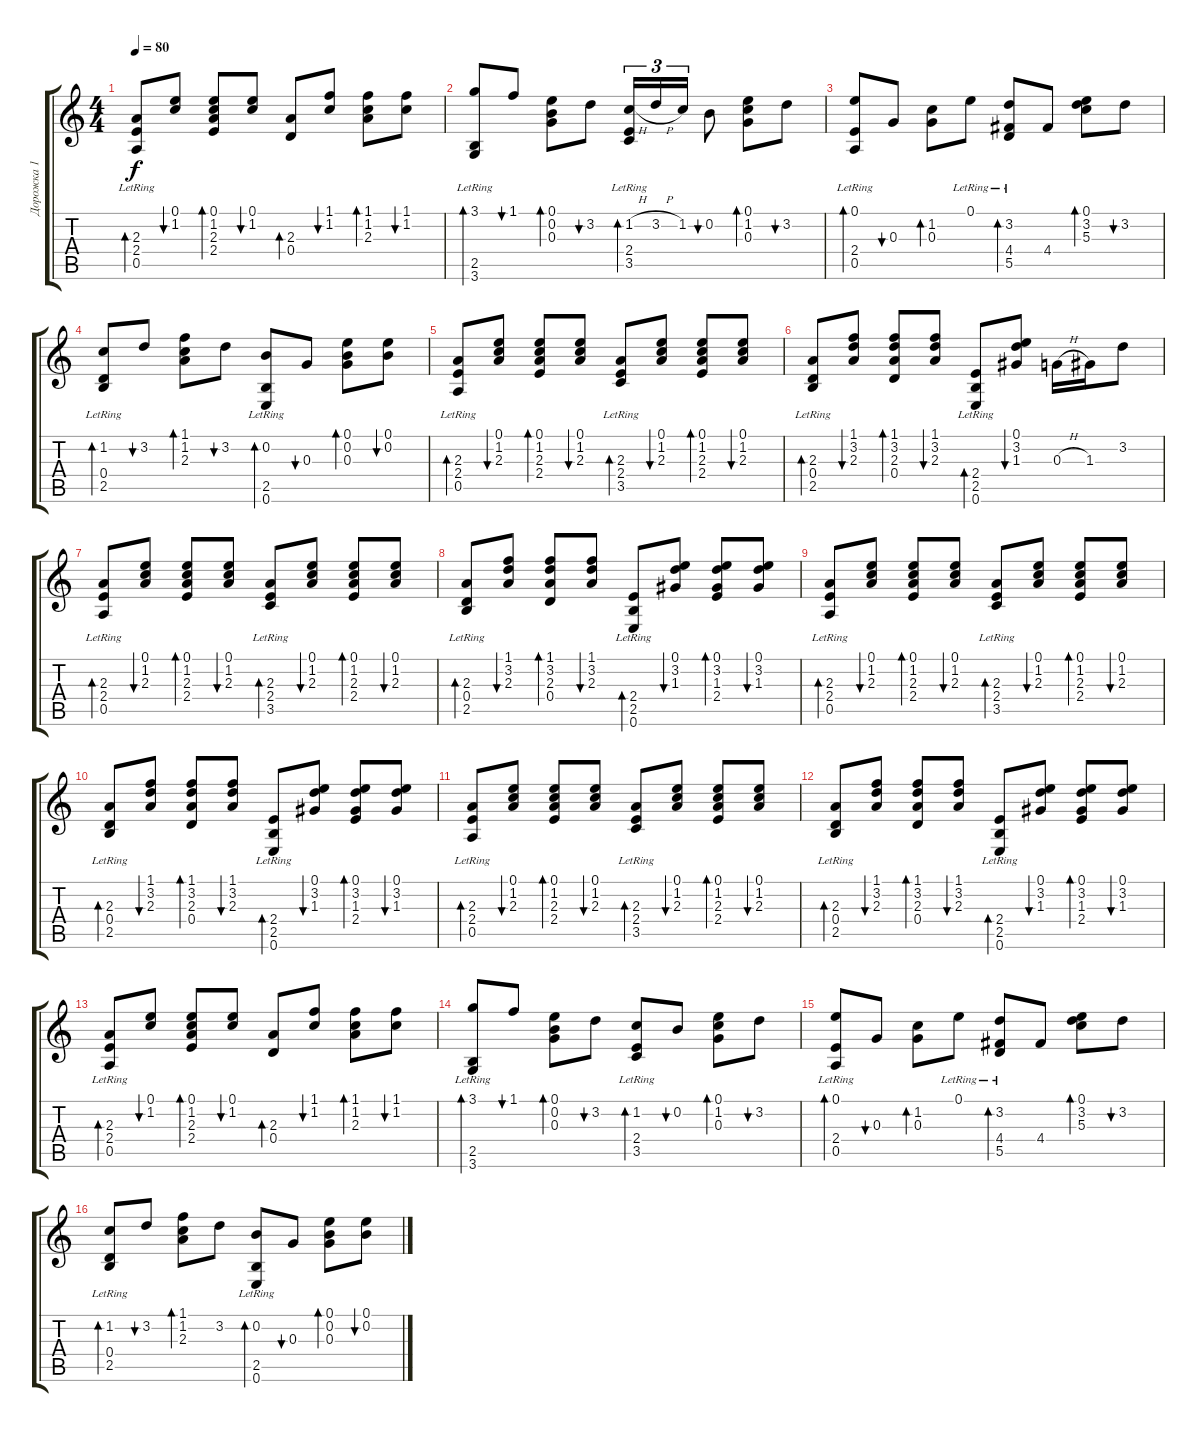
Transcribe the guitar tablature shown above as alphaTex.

\track ("Дорожка 1" "Дорожка 1") {instrument acousticguitarnylon}
\staff {score tabs}
\tuning (E4 B3 G3 D3 A2 E2) {hide}
\ts (4 4)
\tempo 80
\clef g2
\ks c
(2.3 2.4 0.5{lr}).8{bd 60 dy f} (0.1 1.2).8{bu 60} (0.1 1.2 2.3 2.4).8{bd 60} (0.1 1.2).8{bu 60} (2.3 0.4).8{bd 60} (1.1 1.2).8{bu 60} (1.1 1.2 2.3).8{bd 60} (1.1 1.2).8{bu 60} |
(3.1 2.5 3.6{lr}).8{bd 60} 1.1.8{bu 60} (0.1 0.2 0.3).8{bd 60} 3.2.8{bu 60} (1.2{h} 2.4{lr} 3.5{lr}).16{tu (3 2) bd 60} 3.2{h}.16{tu (3 2)} 1.2.16{tu (3 2)} 0.2.8{bu 60} (0.1 1.2 0.3).8{bd 60} 3.2.8{bu 60} |
(0.1{lr} 2.4 0.5{lr}).8{bd 60} 0.3.8{bu 60} (1.2 0.3).8{bd 60} 0.1{lr}.8 (3.2 4.4 5.5{lr}).8{bd 60} 4.4.8 (0.1 3.2 5.3).8{bd 60} 3.2.8{bu 60} |
(1.2 0.4 2.5{lr}).8{bd 60} 3.2.8{bu 60} (1.1 1.2 2.3).8{bd 60} 3.2.8{bu 60} (0.2 2.5 0.6{lr}).8{bd 60} 0.3.8{bu 60} (0.1 0.2 0.3).8{bd 60} (0.1 0.2).8{bu 60} |
(2.3 2.4 0.5{lr}).8{bd 60} (0.1 1.2 2.3).8{bu 60} (0.1 1.2 2.3 2.4).8{bd 60} (0.1 1.2 2.3).8{bu 60} (2.3 2.4 3.5{lr}).8{bd 60} (0.1 1.2 2.3).8{bu 60} (0.1 1.2 2.3 2.4).8{bd 60} (0.1 1.2 2.3).8{bu 60} |
(2.3 0.4 2.5{lr}).8{bd 60} (1.1 3.2 2.3).8{bu 60} (1.1 3.2 2.3 0.4).8{bd 60} (1.1 3.2 2.3).8{bu 60} (2.4 2.5{lr} 0.6{lr}).8{bd 60} (0.1 3.2 1.3).8{bu 60} 0.3{h}.16 1.3.16 3.2.8 |
(2.3 2.4 0.5{lr}).8{bd 60} (0.1 1.2 2.3).8{bu 60} (0.1 1.2 2.3 2.4).8{bd 60} (0.1 1.2 2.3).8{bu 60} (2.3 2.4 3.5{lr}).8{bd 60} (0.1 1.2 2.3).8{bu 60} (0.1 1.2 2.3 2.4).8{bd 60} (0.1 1.2 2.3).8{bu 60} |
(2.3 0.4 2.5{lr}).8{bd 60} (1.1 3.2 2.3).8{bu 60} (1.1 3.2 2.3 0.4).8{bd 60} (1.1 3.2 2.3).8{bu 60} (2.4 2.5{lr} 0.6{lr}).8{bd 60} (0.1 3.2 1.3).8{bu 60} (0.1 3.2 1.3 2.4).8{bd 60} (0.1 3.2 1.3).8{bu 60} |
(2.3 2.4 0.5{lr}).8{bd 60} (0.1 1.2 2.3).8{bu 60} (0.1 1.2 2.3 2.4).8{bd 60} (0.1 1.2 2.3).8{bu 60} (2.3 2.4 3.5{lr}).8{bd 60} (0.1 1.2 2.3).8{bu 60} (0.1 1.2 2.3 2.4).8{bd 60} (0.1 1.2 2.3).8{bu 60} |
(2.3 0.4 2.5{lr}).8{bd 60} (1.1 3.2 2.3).8{bu 60} (1.1 3.2 2.3 0.4).8{bd 60} (1.1 3.2 2.3).8{bu 60} (2.4 2.5{lr} 0.6{lr}).8{bd 60} (0.1 3.2 1.3).8{bu 60} (0.1 3.2 1.3 2.4).8{bd 60} (0.1 3.2 1.3).8{bu 60} |
(2.3 2.4 0.5{lr}).8{bd 60} (0.1 1.2 2.3).8{bu 60} (0.1 1.2 2.3 2.4).8{bd 60} (0.1 1.2 2.3).8{bu 60} (2.3 2.4 3.5{lr}).8{bd 60} (0.1 1.2 2.3).8{bu 60} (0.1 1.2 2.3 2.4).8{bd 60} (0.1 1.2 2.3).8{bu 60} |
(2.3 0.4 2.5{lr}).8{bd 60} (1.1 3.2 2.3).8{bu 60} (1.1 3.2 2.3 0.4).8{bd 60} (1.1 3.2 2.3).8{bu 60} (2.4 2.5{lr} 0.6{lr}).8{bd 60} (0.1 3.2 1.3).8{bu 60} (0.1 3.2 1.3 2.4).8{bd 60} (0.1 3.2 1.3).8{bu 60} |
(2.3 2.4 0.5{lr}).8{bd 60} (0.1 1.2).8{bu 60} (0.1 1.2 2.3 2.4).8{bd 60} (0.1 1.2).8{bu 60} (2.3 0.4).8{bd 60} (1.1 1.2).8{bu 60} (1.1 1.2 2.3).8{bd 60} (1.1 1.2).8{bu 60} |
(3.1 2.5 3.6{lr}).8{bd 60} 1.1.8{bu 60} (0.1 0.2 0.3).8{bd 60} 3.2.8{bu 60} (1.2 2.4 3.5{lr}).8{bd 60} 0.2.8{bu 60} (0.1 1.2 0.3).8{bd 60} 3.2.8{bu 60} |
(0.1{lr} 2.4 0.5{lr}).8{bd 60} 0.3.8{bu 60} (1.2 0.3).8{bd 60} 0.1{lr}.8 (3.2 4.4 5.5{lr}).8{bd 60} 4.4.8 (0.1 3.2 5.3).8{bd 60} 3.2.8{bu 60} |
(1.2 0.4 2.5{lr}).8{bd 60} 3.2.8{bu 60} (1.1 1.2 2.3).8{bd 60} 3.2.8 (0.2 2.5 0.6{lr}).8{bd 60} 0.3.8{bu 60} (0.1 0.2 0.3).8{bd 60} (0.1 0.2).8{bu 60}
